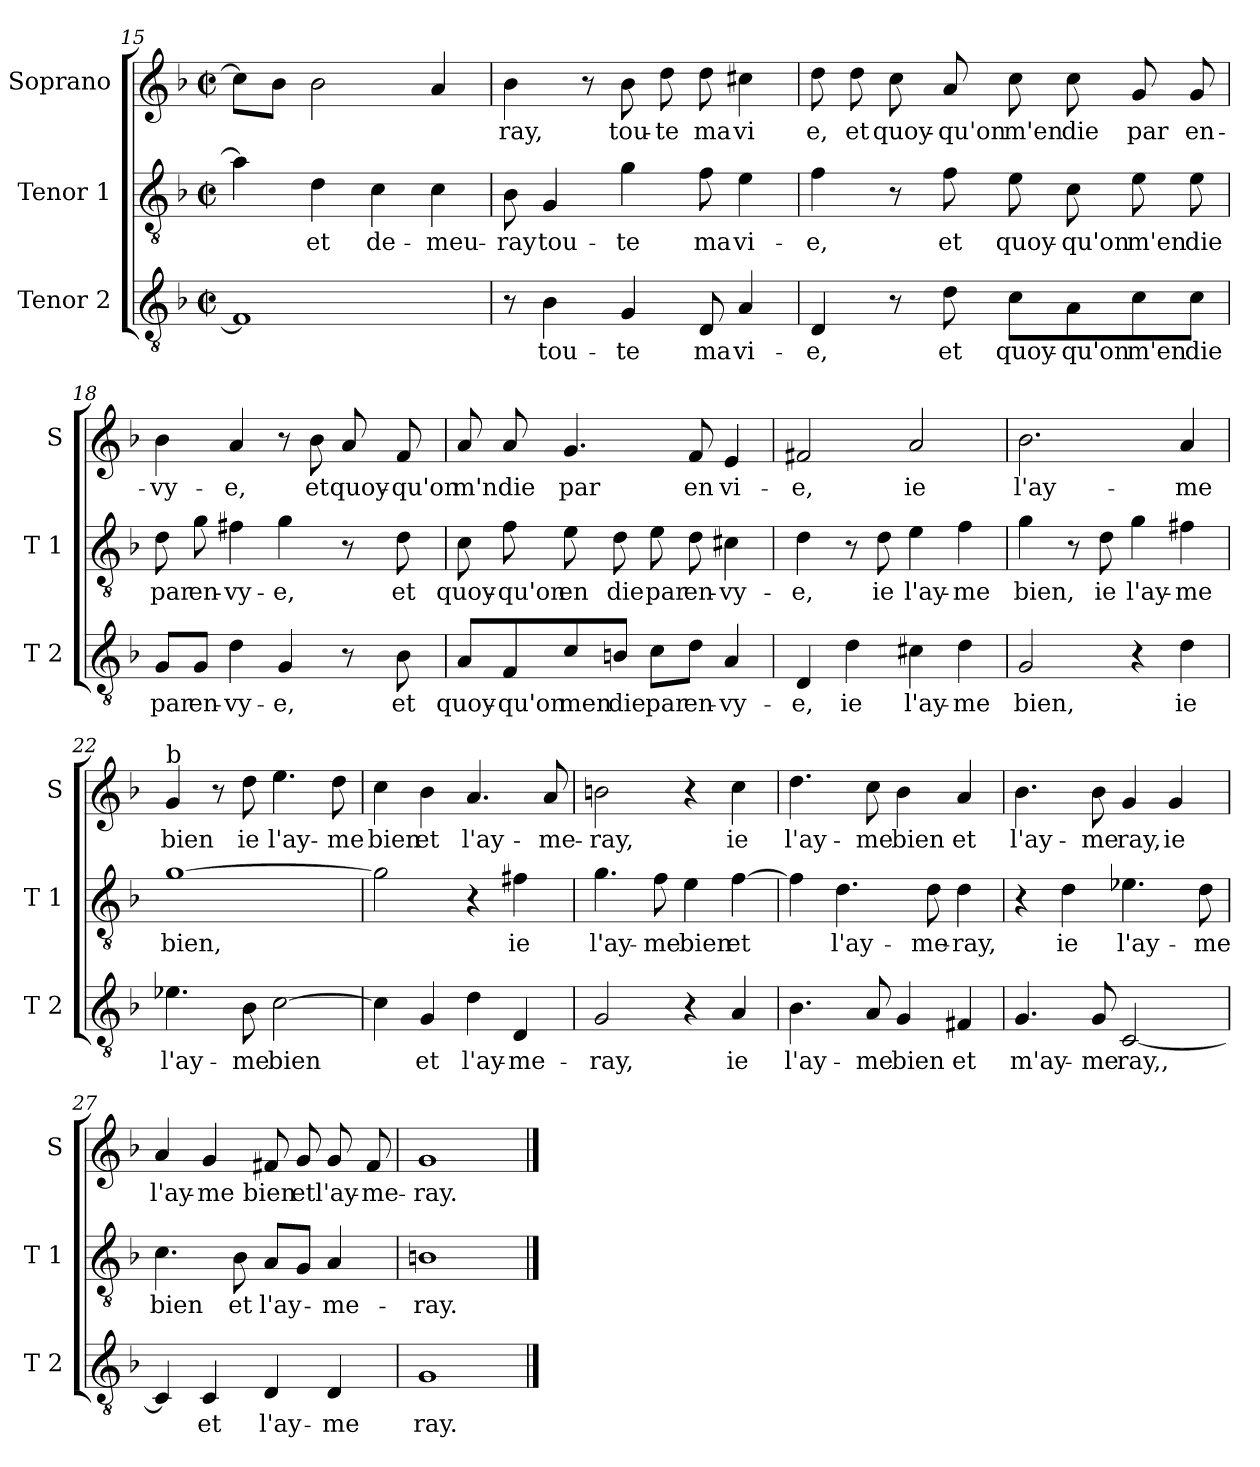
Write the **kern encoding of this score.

**kern	**text	**kern	**text	**kern	**text
*part3	*part3	*part2	*part2	*part1	*part1
*staff3	*staff3	*staff2	*staff2	*staff1	*staff1
*I"Tenor 2	*	*I"Tenor 1	*	*I"Soprano	*
*I'T 2	*	*I'T 1	*	*I'S	*
*clefGv2	*	*clefGv2	*	*clefG2	*
*k[b-]	*	*k[b-]	*	*k[b-]	*
*F:	*	*F:	*	*F:	*
*M2/2	*	*M2/2	*	*M2/2	*
*met(c|)	*	*met(c|)	*	*met(c|)	*
=15	=15	=15	=15	=15	=15
1F]	.	4a\]	.	8cc\L]	.
.	.	.	.	8b-\J	.
!	!	!	!LO:LY:b	!	!
.	.	4d\	et	2b-\	.
!	!	!	!LO:LY:b	!	!
.	.	4c\	de-	.	.
!	!	!	!LO:LY:b	!	!
.	.	4c\	-meu-	4a/	.
=16	=16	=16	=16	=16	=16
!	!	!	!LO:LY:b	!	!LO:LY:b
8r	.	8B-\	-ray	4b-\	-ray,
!	!LO:LY:b	!	!LO:LY:b	!	!
4B-\	tou-	4G/	tou-	.	.
.	.	.	.	8r	.
!	!LO:LY:b	!	!LO:LY:b	!	!LO:LY:b
4G/	-te	4g\	-te	8b-\	tou-
!	!	!	!	!	!LO:LY:b
.	.	.	.	8dd\	-te
!	!LO:LY:b	!	!LO:LY:b	!	!LO:LY:b
8D/	ma	8f\	ma	8dd\	ma
!	!LO:LY:b	!	!LO:LY:b	!	!LO:LY:b
4A/	vi-	4e\	vi-	4cc#X\	vi
!!LO:LB:g=z
=17	=17	=17	=17	=17	=17
!	!LO:LY:b	!	!LO:LY:b	!	!LO:LY:b
4D/	-e,	4f\	-e,	8dd\	e,
!	!	!	!	!	!LO:LY:b
.	.	.	.	8dd\	et
!	!	!	!	!	!LO:LY:b
8r	.	8r	.	8cc\	quoy-
!	!LO:LY:b	!	!LO:LY:b	!	!LO:LY:b
8d\	et	8f\	et	8a/	-qu'on
!	!LO:LY:b	!	!LO:LY:b	!	!LO:LY:b
8c\L	quoy-	8e\	quoy-	8cc\	m'en
!	!LO:LY:b	!	!LO:LY:b	!	!LO:LY:b
8A\	-qu'on	8c\	-qu'on	8cc\	die
!	!LO:LY:b	!	!LO:LY:b	!	!LO:LY:b
8c\	m'en	8e\	m'en	8g/	par
!	!LO:LY:b	!	!LO:LY:b	!	!LO:LY:b
8c\J	die	8e\	die	8g/	en-
=18	=18	=18	=18	=18	=18
!	!LO:LY:b	!	!LO:LY:b	!	!LO:LY:b
8G/L	par	8d\	par	4b-\	-vy-
!	!LO:LY:b	!	!LO:LY:b	!	!
8G/J	en-	8g\	en-	.	.
!	!LO:LY:b	!	!LO:LY:b	!	!LO:LY:b
4d\	-vy-	4f#X\	-vy-	4a/	-e,
!	!LO:LY:b	!	!LO:LY:b	!	!
4G/	-e,	4g\	-e,	8r	.
!	!	!	!	!	!LO:LY:b
.	.	.	.	8b-\	et
!	!	!	!	!	!LO:LY:b
8r	.	8r	.	8a/	quoy-
!	!LO:LY:b	!	!LO:LY:b	!	!LO:LY:b
8B-\	et	8d\	et	8f/	-qu'on
=19	=19	=19	=19	=19	=19
!	!LO:LY:b	!	!LO:LY:b	!	!LO:LY:b
8A/L	quoy-	8c\	quoy-	8a/	m'n
!	!LO:LY:b	!	!LO:LY:b	!	!LO:LY:b
8F/	-qu'on	8f\	-qu'on	8a/	die
!	!LO:LY:b	!	!LO:LY:b	!	!LO:LY:b
8c/	men	8e\	en	4.g/	par
!	!LO:LY:b	!	!LO:LY:b	!	!
8Bn/J	die	8d\	die	.	.
!	!LO:LY:b	!	!LO:LY:b	!	!
8c\L	par	8e\	par	.	.
!	!LO:LY:b	!	!LO:LY:b	!	!LO:LY:b
8d\J	en-	8d\	en-	8f/	en
!	!LO:LY:b	!	!LO:LY:b	!	!LO:LY:b
4A/	-vy-	4c#X\	-vy-	4e/	vi-
!!LO:LB:g=z
=20	=20	=20	=20	=20	=20
!	!LO:LY:b	!	!LO:LY:b	!	!LO:LY:b
4D/	-e,	4d\	-e,	2f#X/	-e,
!	!LO:LY:b	!	!	!	!
4d\	ie	8r	.	.	.
!	!	!	!LO:LY:b	!	!
.	.	8d\	ie	.	.
!	!LO:LY:b	!	!LO:LY:b	!	!LO:LY:b
4c#X\	l'ay-	4e\	l'ay-	2a/	ie
!	!LO:LY:b	!	!LO:LY:b	!	!
4d\	-me	4f\	-me	.	.
=21	=21	=21	=21	=21	=21
!	!LO:LY:b	!	!LO:LY:b	!	!LO:LY:b
2G/	bien,	4g\	bien,	2.b-\	l'ay-
.	.	8r	.	.	.
!	!	!	!LO:LY:b	!	!
.	.	8d\	ie	.	.
!	!	!	!LO:LY:b	!	!
4r	.	4g\	l'ay-	.	.
!	!LO:LY:b	!	!LO:LY:b	!	!LO:LY:b
4d\	ie	4f#X\	-me	4a/	-me
=22	=22	=22	=22	=22	=22
!	!	!	!	!LO:TX:a:t=b	!
!	!LO:LY:b	!	!LO:LY:b	!	!LO:LY:b
4.e-X\	l'ay-	[1g	bien,	4g/	bien
.	.	.	.	8r	.
!	!LO:LY:b	!	!	!	!LO:LY:b
8B-\	-me	.	.	8dd\	ie
!	!LO:LY:b	!	!	!	!LO:LY:b
[2c\	bien	.	.	4.ee\	l'ay-
!	!	!	!	!	!LO:LY:b
.	.	.	.	8dd\	-me
=23	=23	=23	=23	=23	=23
!	!	!	!	!	!LO:LY:b
4c\]	.	2g\]	.	4cc\	bien
!	!LO:LY:b	!	!	!	!LO:LY:b
4G/	et	.	.	4b-\	et
!	!LO:LY:b	!	!	!	!LO:LY:b
4d\	l'ay-	4r	.	4.a/	l'ay-
!	!LO:LY:b	!	!LO:LY:b	!	!
4D/	-me-	4f#X\	ie	.	.
!	!	!	!	!	!LO:LY:b
.	.	.	.	8a/	-me-
=24	=24	=24	=24	=24	=24
!	!LO:LY:b	!	!LO:LY:b	!	!LO:LY:b
2G/	-ray,	4.g\	l'ay-	2bn\	-ray,
!	!	!	!LO:LY:b	!	!
.	.	8f\	-me	.	.
!	!	!	!LO:LY:b	!	!
4r	.	4e\	bien	4r	.
!	!LO:LY:b	!	!LO:LY:b	!	!LO:LY:b
4A/	ie	[4f\	et	4cc\	ie
!!LO:LB:g=z
=25	=25	=25	=25	=25	=25
!	!LO:LY:b	!	!	!	!LO:LY:b
4.B-\	l'ay-	4f\]	.	4.dd\	l'ay-
!	!	!	!LO:LY:b	!	!
.	.	4.d\	l'ay-	.	.
!	!LO:LY:b	!	!	!	!LO:LY:b
8A/	-me	.	.	8cc\	-me
!	!LO:LY:b	!	!	!	!LO:LY:b
4G/	bien	.	.	4b-\	bien
!	!	!	!LO:LY:b	!	!
.	.	8d\	-me-	.	.
!	!LO:LY:b	!	!LO:LY:b	!	!LO:LY:b
4F#X/	et	4d\	-ray,	4a/	et
=26	=26	=26	=26	=26	=26
!	!LO:LY:b	!	!	!	!LO:LY:b
4.G/	m'ay-	4r	.	4.b-\	l'ay-
!	!	!	!LO:LY:b	!	!
.	.	4d\	ie	.	.
!	!LO:LY:b	!	!	!	!LO:LY:b
8G/	-me	.	.	8b-\	-me
!	!LO:LY:b	!	!LO:LY:b	!	!LO:LY:b
[2C/	ray,,	4.e-X\	l'ay-	4g/	ray,
!	!	!	!	!	!LO:LY:b
.	.	.	.	4g/	ie
!	!	!	!LO:LY:b	!	!
.	.	8d\	-me	.	.
=27	=27	=27	=27	=27	=27
!	!	!	!LO:LY:b	!	!LO:LY:b
4C/]	.	4.c\	bien	4a/	l'ay-
!	!LO:LY:b	!	!	!	!LO:LY:b
4C/	et	.	.	4g/	-me
!	!	!	!LO:LY:b	!	!
.	.	8B-\	et	.	.
!	!LO:LY:b	!	!LO:LY:b	!	!LO:LY:b
4D/	l'ay-	8A/L	l'ay-	8f#X/	bien
!	!	!	!	!	!LO:LY:b
.	.	8G/J	.	8g/	et
!	!LO:LY:b	!	!LO:LY:b	!	!LO:LY:b
4D/	-me	4A/	-me-	8g/	l'ay-
!	!	!	!	!	!LO:LY:b
.	.	.	.	8f#/	-me-
=28	=28	=28	=28	=28	=28
!	!LO:LY:b	!	!LO:LY:b	!	!LO:LY:b
1G	ray.	1Bn	-ray.	1g	-ray.
==	==	==	==	==	==
*-	*-	*-	*-	*-	*-
